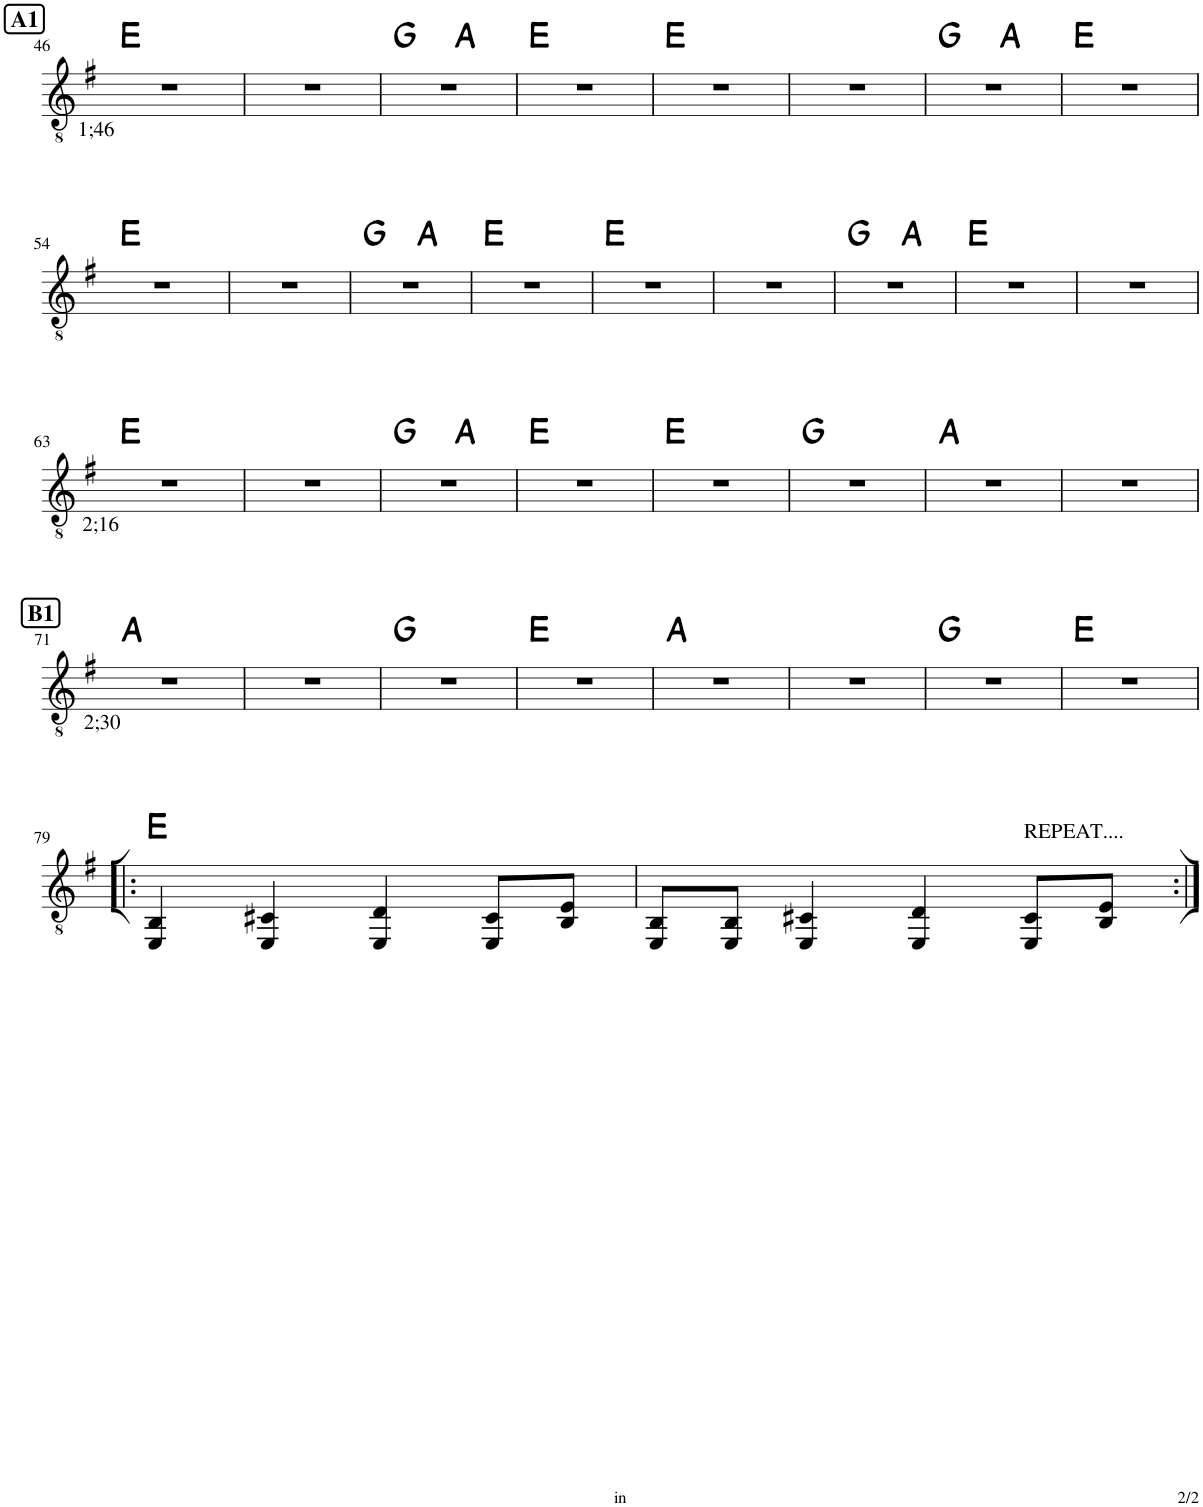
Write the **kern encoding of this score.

**kern	**harte
*part1	*part1
*staff1	*
*I"Classical Guitar	*
!!LO:PB:g=z
*clefGv2	*
*k[f#]	*
*M4/4	*
!!LO:REH:place=s1:a:B:cj:fs=11:t=A1
=46	=46
!LO:TX:b:t=1;46	!
1r	E:maj
=47	=47
1r	.
=48	=48
*^	*
1r	2ryy	G:maj
.	2ryy	A:maj
*v	*v	*
=49	=49
1r	E:maj
=50	=50
1r	E:maj
=51	=51
1r	.
=52	=52
*^	*
1r	2ryy	G:maj
.	2ryy	A:maj
*v	*v	*
=53	=53
1r	E:maj
!!LO:LB:g=z
=54	=54
1r	E:maj
=55	=55
1r	.
=56	=56
*^	*
1r	2ryy	G:maj
.	2ryy	A:maj
*v	*v	*
=57	=57
1r	E:maj
=58	=58
1r	E:maj
=59	=59
1r	.
=60	=60
*^	*
1r	2ryy	G:maj
.	2ryy	A:maj
*v	*v	*
=61	=61
1r	E:maj
=62	=62
1r	.
!!LO:LB:g=z
=63	=63
!LO:TX:b:t=2;16	!
1r	E:maj
=64	=64
1r	.
=65	=65
*^	*
1r	2ryy	G:maj
.	2ryy	A:maj
*v	*v	*
=66	=66
1r	E:maj
=67	=67
1r	E:maj
=68	=68
1r	G:maj
=69	=69
1r	A:maj
=70	=70
1r	.
!!LO:LB:g=z
!!LO:REH:place=s1:a:B:cj:fs=11:t=B1
=71	=71
!LO:TX:b:t=2;30	!
1r	A:maj
=72	=72
1r	.
=73	=73
1r	G:maj
=74	=74
1r	E:maj
=75	=75
1r	A:maj
=76	=76
1r	.
=77	=77
1r	G:maj
=78	=78
1r	E:maj
!!LO:LB:g=z
=79!|:	=79!|:
4EE/ 4BB/	E:maj
4EE/ 4C#X/	.
4EE/ 4D/	.
8EE/ 8C#/L	.
8BB/ 8E/J	.
=80	=80
8EE/ 8BB/L	.
8EE/ 8BB/J	.
4EE/ 4C#X/	.
4EE/ 4D/	.
!LO:TX:a:t=REPEAT....	!
8EE/ 8C#/L	.
8BB/ 8E/J	.
=:|!	=:|!
*-	*-
